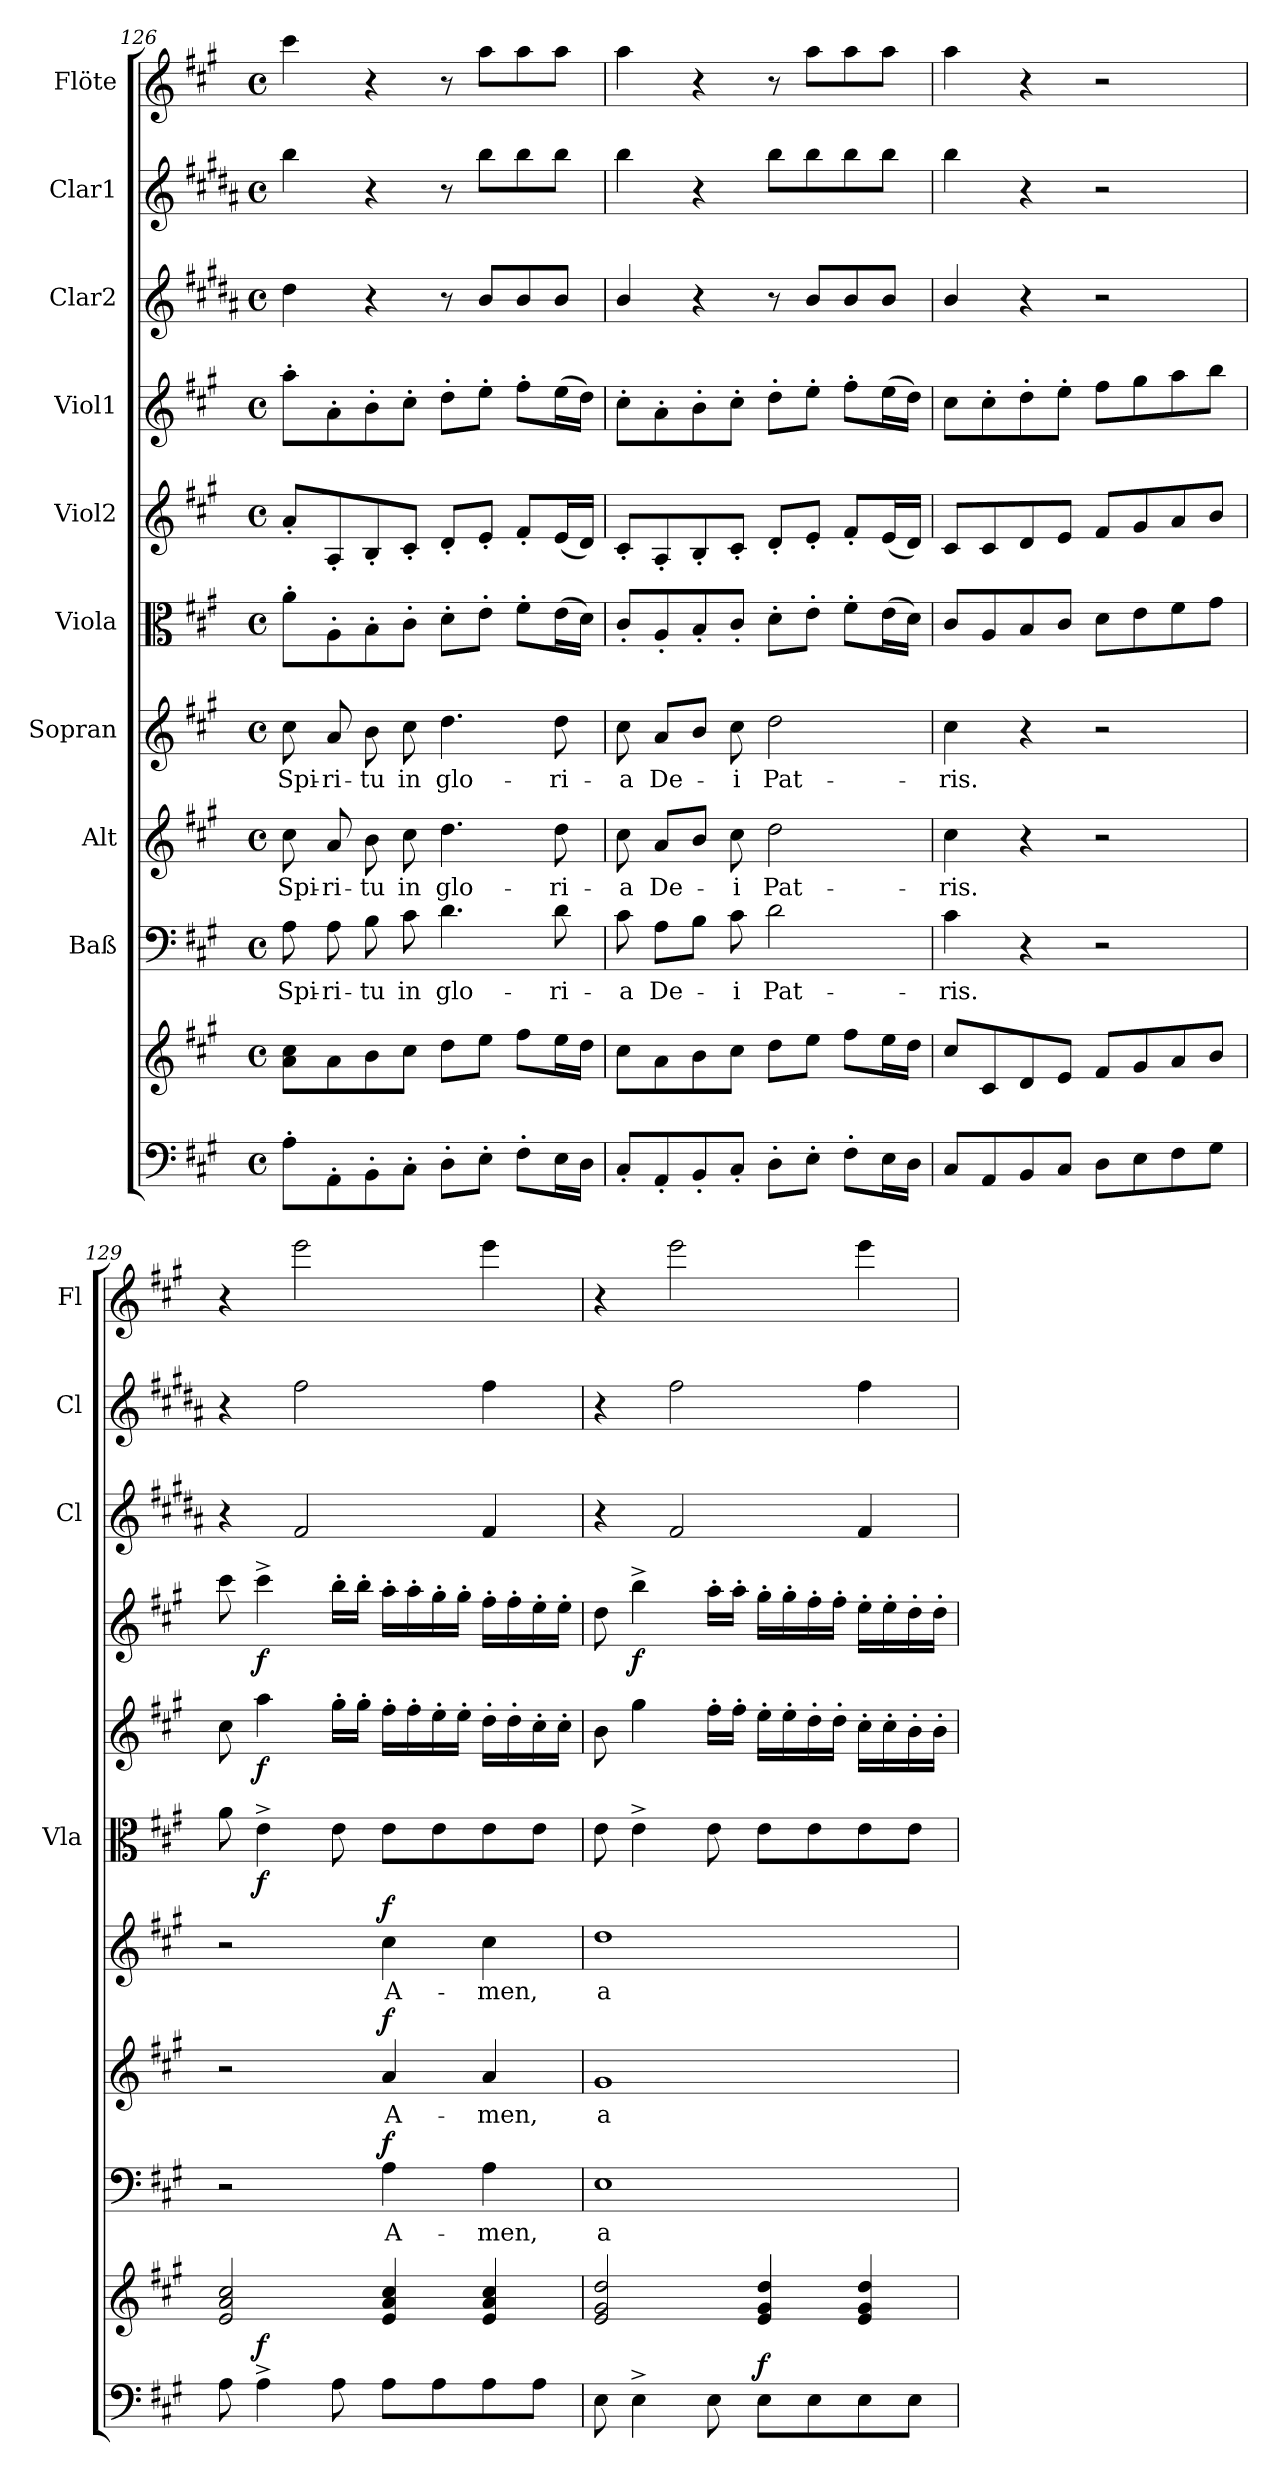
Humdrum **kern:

**kern	**kern	**dynam	**kern	**text	**dynam	**kern	**text	**dynam	**kern	**text	**dynam	**kern	**dynam	**kern	**dynam	**kern	**dynam	**kern	**kern	**kern
*part10	*part10	*part10	*part9	*part9	*part9	*part8	*part8	*part8	*part7	*part7	*part7	*part6	*part6	*part5	*part5	*part4	*part4	*part3	*part2	*part1
*staff11	*staff10	*staff10/11	*staff9	*staff9	*staff9	*staff8	*staff8	*staff8	*staff7	*staff7	*staff7	*staff6	*staff6	*staff5	*staff5	*staff4	*staff4	*staff3	*staff2	*staff1
*	*	*	*I"Baß	*	*	*I"Alt	*	*	*I"Sopran	*	*	*I"Viola	*	*I"Viol2	*	*I"Viol1	*	*I"Clar2	*I"Clar1	*I"Flöte
*	*	*	*	*	*	*	*	*	*	*	*	*I'Vla	*	*	*	*	*	*I'Cl	*I'Cl	*I'Fl
*clefF4	*clefG2	*	*clefF4	*	*	*clefG2	*	*	*clefG2	*	*	*clefC3	*	*clefG2	*	*clefG2	*	*clefG2	*clefG2	*clefG2
*	*	*	*	*	*	*	*	*	*	*	*	*	*	*	*	*	*	*ITrd1c2	*ITrd1c2	*
*k[f#c#g#]	*k[f#c#g#]	*	*k[f#c#g#]	*	*	*k[f#c#g#]	*	*	*k[f#c#g#]	*	*	*k[f#c#g#]	*	*k[f#c#g#]	*	*k[f#c#g#]	*	*k[f#c#g#]	*k[f#c#g#]	*k[f#c#g#]
*A:	*A:	*	*A:	*	*	*A:	*	*	*A:	*	*	*A:	*	*A:	*	*A:	*	*A:	*A:	*A:
*M4/4	*M4/4	*	*M4/4	*	*	*M4/4	*	*	*M4/4	*	*	*M4/4	*	*M4/4	*	*M4/4	*	*M4/4	*M4/4	*M4/4
*met(c)	*met(c)	*	*met(c)	*	*	*met(c)	*	*	*met(c)	*	*	*met(c)	*	*met(c)	*	*met(c)	*	*met(c)	*met(c)	*met(c)
=126	=126	=126	=126	=126	=126	=126	=126	=126	=126	=126	=126	=126	=126	=126	=126	=126	=126	=126	=126	=126
!	!	!	!	!LO:LY:b	!	!	!LO:LY:b	!	!	!LO:LY:b	!	!	!	!	!	!	!	!	!	!
8A'>\L	8a\ 8cc#\L	.	8A\	Spi-	.	8cc#\	Spi-	.	8cc#\	Spi-	.	8a'>\L	.	8a'</L	.	8aa'>\L	.	4cc#\	4aa\	4ccc#\
!	!	!	!	!LO:LY:b	!	!	!LO:LY:b	!	!	!LO:LY:b	!	!	!	!	!	!	!	!	!	!
8AA'>\	8a\	.	8A\	-ri-	.	8a/	-ri-	.	8a/	-ri-	.	8A'>\	.	8A'</	.	8a'>\	.	.	.	.
!	!	!	!	!LO:LY:b	!	!	!LO:LY:b	!	!	!LO:LY:b	!	!	!	!	!	!	!	!	!	!
8BB'>\	8b\	.	8B\	-tu	.	8b\	-tu	.	8b\	-tu	.	8B'>\	.	8B'</	.	8b'>\	.	4r	4r	4r
!	!	!	!	!LO:LY:b	!	!	!LO:LY:b	!	!	!LO:LY:b	!	!	!	!	!	!	!	!	!	!
8C#'>\J	8cc#\J	.	8c#\	in	.	8cc#\	in	.	8cc#\	in	.	8c#'>\J	.	8c#'</J	.	8cc#'>\J	.	.	.	.
!	!	!	!	!LO:LY:b	!	!	!LO:LY:b	!	!	!LO:LY:b	!	!	!	!	!	!	!	!	!	!
8D'>\L	8dd\L	.	4.d\	glo-	.	4.dd\	glo-	.	4.dd\	glo-	.	8d'>\L	.	8d'</L	.	8dd'>\L	.	8r	8r	8r
8E'>\J	8ee\J	.	.	.	.	.	.	.	.	.	.	8e'>\J	.	8e'</J	.	8ee'>\J	.	8a/L	8aa\L	8aa\L
8F#'>\L	8ff#\L	.	.	.	.	.	.	.	.	.	.	8f#'>\L	.	8f#'</L	.	8ff#'>\L	.	8a/	8aa\	8aa\
!	!	!	!	!LO:LY:b	!	!	!LO:LY:b	!	!	!LO:LY:b	!	!	!	!	!	!	!	!	!	!
16E\L	16ee\L	.	8d\	-ri-	.	8dd\	-ri-	.	8dd\	-ri-	.	(>16e\L	.	(<16e/L	.	(>16ee\L	.	8a/J	8aa\J	8aa\J
16D\JJ	16dd\JJ	.	.	.	.	.	.	.	.	.	.	16d\JJ)	.	16d/JJ)	.	16dd\JJ)	.	.	.	.
=127	=127	=127	=127	=127	=127	=127	=127	=127	=127	=127	=127	=127	=127	=127	=127	=127	=127	=127	=127	=127
!	!	!	!	!LO:LY:b	!	!	!LO:LY:b	!	!	!LO:LY:b	!	!	!	!	!	!	!	!	!	!
8C#'</L	8cc#\L	.	8c#\	-a	.	8cc#\	-a	.	8cc#\	-a	.	8c#'</L	.	8c#'</L	.	8cc#'>\L	.	4a/	4aa\	4aa\
!	!	!	!	!LO:LY:b	!	!	!LO:LY:b	!	!	!LO:LY:b	!	!	!	!	!	!	!	!	!	!
8AA'</	8a\	.	8A\L	De-	.	8a/L	De-	.	8a/L	De-	.	8A'</	.	8A'</	.	8a'>\	.	.	.	.
8BB'</	8b\	.	8B\J	.	.	8b/J	.	.	8b/J	.	.	8B'</	.	8B'</	.	8b'>\	.	4r	4r	4r
!	!	!	!	!LO:LY:b	!	!	!LO:LY:b	!	!	!LO:LY:b	!	!	!	!	!	!	!	!	!	!
8C#'</J	8cc#\J	.	8c#\	-i	.	8cc#\	-i	.	8cc#\	-i	.	8c#'</J	.	8c#'</J	.	8cc#'>\J	.	.	.	.
!	!	!	!	!LO:LY:b	!	!	!LO:LY:b	!	!	!LO:LY:b	!	!	!	!	!	!	!	!	!	!
8D'>\L	8dd\L	.	2d\	Pat-	.	2dd\	Pat-	.	2dd\	Pat-	.	8d'>\L	.	8d'</L	.	8dd'>\L	.	8r	8aa\L	8r
8E'>\J	8ee\J	.	.	.	.	.	.	.	.	.	.	8e'>\J	.	8e'</J	.	8ee'>\J	.	8a/L	8aa\	8aa\L
8F#'>\L	8ff#\L	.	.	.	.	.	.	.	.	.	.	8f#'>\L	.	8f#'</L	.	8ff#'>\L	.	8a/	8aa\	8aa\
16E\L	16ee\L	.	.	.	.	.	.	.	.	.	.	(>16e\L	.	(<16e/L	.	(>16ee\L	.	8a/J	8aa\J	8aa\J
16D\JJ	16dd\JJ	.	.	.	.	.	.	.	.	.	.	16d\JJ)	.	16d/JJ)	.	16dd\JJ)	.	.	.	.
=128	=128	=128	=128	=128	=128	=128	=128	=128	=128	=128	=128	=128	=128	=128	=128	=128	=128	=128	=128	=128
!	!	!	!	!LO:LY:b	!	!	!LO:LY:b	!	!	!LO:LY:b	!	!	!	!	!	!	!	!	!	!
8C#/L	8cc#/L	.	4c#\	-ris.	.	4cc#\	-ris.	.	4cc#\	-ris.	.	8c#/L	.	8c#/L	.	8cc#\L	.	4a/	4aa\	4aa\
8AA/	8c#/	.	.	.	.	.	.	.	.	.	.	8A/	.	8c#/	.	8cc#'>\	.	.	.	.
8BB/	8d/	.	4r	.	.	4r	.	.	4r	.	.	8B/	.	8d/	.	8dd'>\	.	4r	4r	4r
8C#/J	8e/J	.	.	.	.	.	.	.	.	.	.	8c#/J	.	8e/J	.	8ee'>\J	.	.	.	.
8D\L	8f#/L	.	2r	.	.	2r	.	.	2r	.	.	8d\L	.	8f#/L	.	8ff#\L	.	2r	2r	2r
8E\	8g#/	.	.	.	.	.	.	.	.	.	.	8e\	.	8g#/	.	8gg#\	.	.	.	.
8F#\	8a/	.	.	.	.	.	.	.	.	.	.	8f#\	.	8a/	.	8aa\	.	.	.	.
8G#\J	8b/J	.	.	.	.	.	.	.	.	.	.	8g#\J	.	8b/J	.	8bb\J	.	.	.	.
!!LO:PB:g=z
=129	=129	=129	=129	=129	=129	=129	=129	=129	=129	=129	=129	=129	=129	=129	=129	=129	=129	=129	=129	=129
8A\	2e/ 2a/ 2cc#/	.	2r	.	.	2r	.	.	2r	.	.	8a\	.	8cc#\	.	8ccc#\	.	4r	4r	4r
!	!	!LO:DY:a=2	!	!	!	!	!	!	!	!	!	!	!LO:DY:b	!	!LO:DY:b	!	!LO:DY:b	!	!	!
4A^>\	.	f	.	.	.	.	.	.	.	.	.	4e^>\	f	4aa\	f	4ccc#^>\	f	.	.	.
.	.	.	.	.	.	.	.	.	.	.	.	.	.	.	.	.	.	2e/	2ee\	2eee\
8A\	.	.	.	.	.	.	.	.	.	.	.	8e\	.	16gg#'>\LL	.	16bb'>\LL	.	.	.	.
.	.	.	.	.	.	.	.	.	.	.	.	.	.	16gg#'>\JJ	.	16bb'>\JJ	.	.	.	.
!	!	!	!	!LO:LY:b	!LO:DY:a	!	!LO:LY:b	!LO:DY:a	!	!LO:LY:b	!LO:DY:a	!	!	!	!	!	!	!	!	!
8A\L	4e/ 4a/ 4cc#/	.	4A\	A-	f	4a/	A-	f	4cc#\	A-	f	8e\L	.	16ff#'>\LL	.	16aa'>\LL	.	.	.	.
.	.	.	.	.	.	.	.	.	.	.	.	.	.	16ff#'>\	.	16aa'>\	.	.	.	.
8A\	.	.	.	.	.	.	.	.	.	.	.	8e\	.	16ee'>\	.	16gg#'>\	.	.	.	.
.	.	.	.	.	.	.	.	.	.	.	.	.	.	16ee'>\JJ	.	16gg#'>\JJ	.	.	.	.
!	!	!	!	!LO:LY:b	!	!	!LO:LY:b	!	!	!LO:LY:b	!	!	!	!	!	!	!	!	!	!
8A\	4e/ 4a/ 4cc#/	.	4A\	-men,	.	4a/	-men,	.	4cc#\	-men,	.	8e\	.	16dd'>\LL	.	16ff#'>\LL	.	4e/	4ee\	4eee\
.	.	.	.	.	.	.	.	.	.	.	.	.	.	16dd'>\	.	16ff#'>\	.	.	.	.
8A\J	.	.	.	.	.	.	.	.	.	.	.	8e\J	.	16cc#'>\	.	16ee'>\	.	.	.	.
.	.	.	.	.	.	.	.	.	.	.	.	.	.	16cc#'>\JJ	.	16ee'>\JJ	.	.	.	.
=130	=130	=130	=130	=130	=130	=130	=130	=130	=130	=130	=130	=130	=130	=130	=130	=130	=130	=130	=130	=130
!	!	!	!	!LO:LY:b	!	!	!LO:LY:b	!	!	!LO:LY:b	!	!	!	!	!	!	!	!	!	!
8E\	2e/ 2g#/ 2dd/	.	1E	a	.	1g#	a	.	1dd	a	.	8e\	.	8b\	.	8dd\	.	4r	4r	4r
!	!	!	!	!	!	!	!	!	!	!	!	!	!	!	!	!	!LO:DY:b	!	!	!
4E^>\	.	.	.	.	.	.	.	.	.	.	.	4e^>\	.	4gg#\	.	4bb^>\	f	.	.	.
.	.	.	.	.	.	.	.	.	.	.	.	.	.	.	.	.	.	2e/	2ee\	2eee\
8E\	.	.	.	.	.	.	.	.	.	.	.	8e\	.	16ff#'>\LL	.	16aa'>\LL	.	.	.	.
.	.	.	.	.	.	.	.	.	.	.	.	.	.	16ff#'>\JJ	.	16aa'>\JJ	.	.	.	.
!	!	!LO:DY:a=2	!	!	!	!	!	!	!	!	!	!	!	!	!	!	!	!	!	!
8E\L	4e/ 4g#/ 4dd/	f	.	.	.	.	.	.	.	.	.	8e\L	.	16ee'>\LL	.	16gg#'>\LL	.	.	.	.
.	.	.	.	.	.	.	.	.	.	.	.	.	.	16ee'>\	.	16gg#'>\	.	.	.	.
8E\	.	.	.	.	.	.	.	.	.	.	.	8e\	.	16dd'>\	.	16ff#'>\	.	.	.	.
.	.	.	.	.	.	.	.	.	.	.	.	.	.	16dd'>\JJ	.	16ff#'>\JJ	.	.	.	.
8E\	4e/ 4g#/ 4dd/	.	.	.	.	.	.	.	.	.	.	8e\	.	16cc#'>\LL	.	16ee'>\LL	.	4e/	4ee\	4eee\
.	.	.	.	.	.	.	.	.	.	.	.	.	.	16cc#'>\	.	16ee'>\	.	.	.	.
8E\J	.	.	.	.	.	.	.	.	.	.	.	8e\J	.	16b'>\	.	16dd'>\	.	.	.	.
.	.	.	.	.	.	.	.	.	.	.	.	.	.	16b'>\JJ	.	16dd'>\JJ	.	.	.	.
=	=	=	=	=	=	=	=	=	=	=	=	=	=	=	=	=	=	=	=	=
*-	*-	*-	*-	*-	*-	*-	*-	*-	*-	*-	*-	*-	*-	*-	*-	*-	*-	*-	*-	*-
